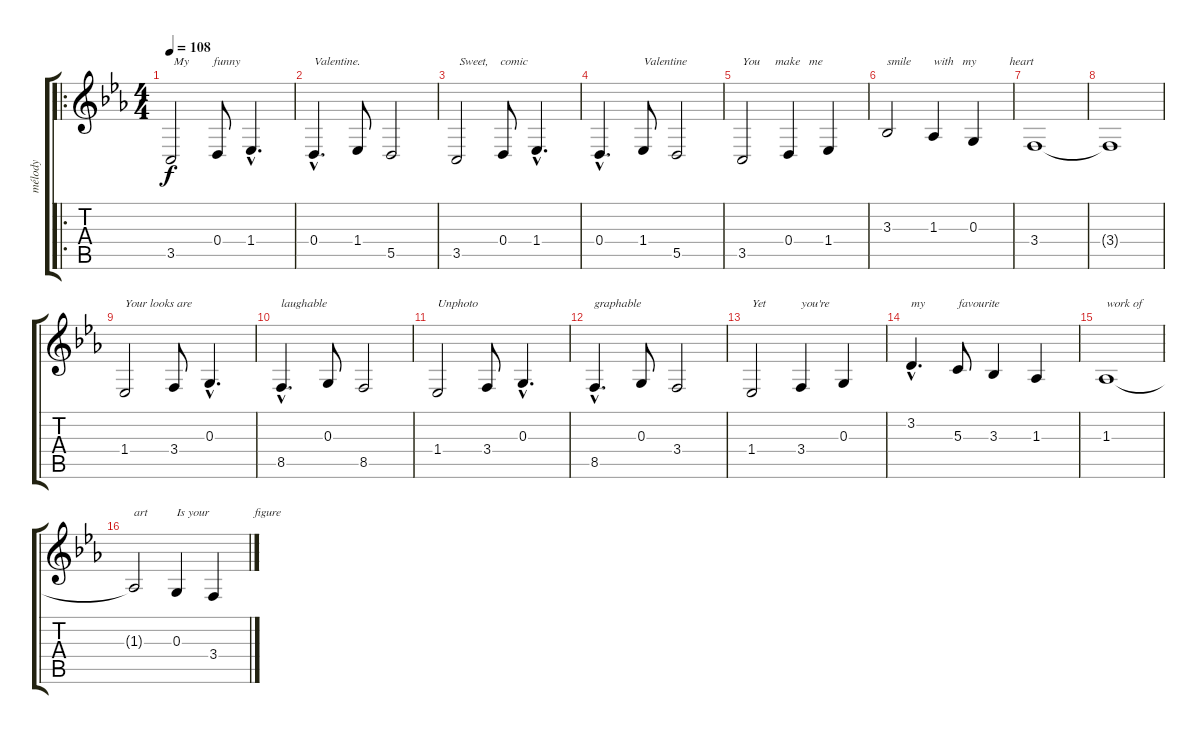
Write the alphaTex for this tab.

\track ("mélody" "mélody") {instrument acousticgrandpiano}
\staff {score tabs}
\tuning (E4 B3 G3 D3 A2 E2) {hide}
\ro
\ts (4 4)
\tempo 108
\clef g2
\ks eb
3.5.2{txt " My        funny " dy f instrument acousticgrandpiano} 0.4.8 1.4{hac}.4{d} |
0.4{hac}.4{d txt "Valentine. "} 1.4.8 5.5.2 |
3.5.2{txt " Sweet,    comic "} 0.4.8 1.4{hac}.4{d} |
0.4{hac}.4{d} 1.4.8{txt "Valentine "} 5.5.2 |
3.5.2{txt "You     make   me "} 0.4.4 1.4.4 |
3.3.2{txt "smile"} 1.3.4{txt "with   my           heart"} 0.3.4 |
3.4.1 |
3.4{t}.1 |
1.4.2{txt "Your looks are "} 3.4.8 0.3{hac}.4{d} |
8.5{hac}.4{d txt "laughable"} 0.3.8 8.5.2 |
1.4.2{txt "Unphoto"} 3.4.8 0.3{hac}.4{d} |
8.5{hac}.4{d txt "graphable"} 0.3.8 3.4.2 |
1.4.2{txt "Yet "} 3.4.4{txt "you're "} 0.3.4 |
3.2{hac}.4{d txt "my"} 5.3.8{txt "favourite  "} 3.3.4 1.3.4 |
1.3.1{txt "work of"} |
1.3{t}.2{txt "art"} 0.3.4{txt "Is your               figure"} 3.4.4
